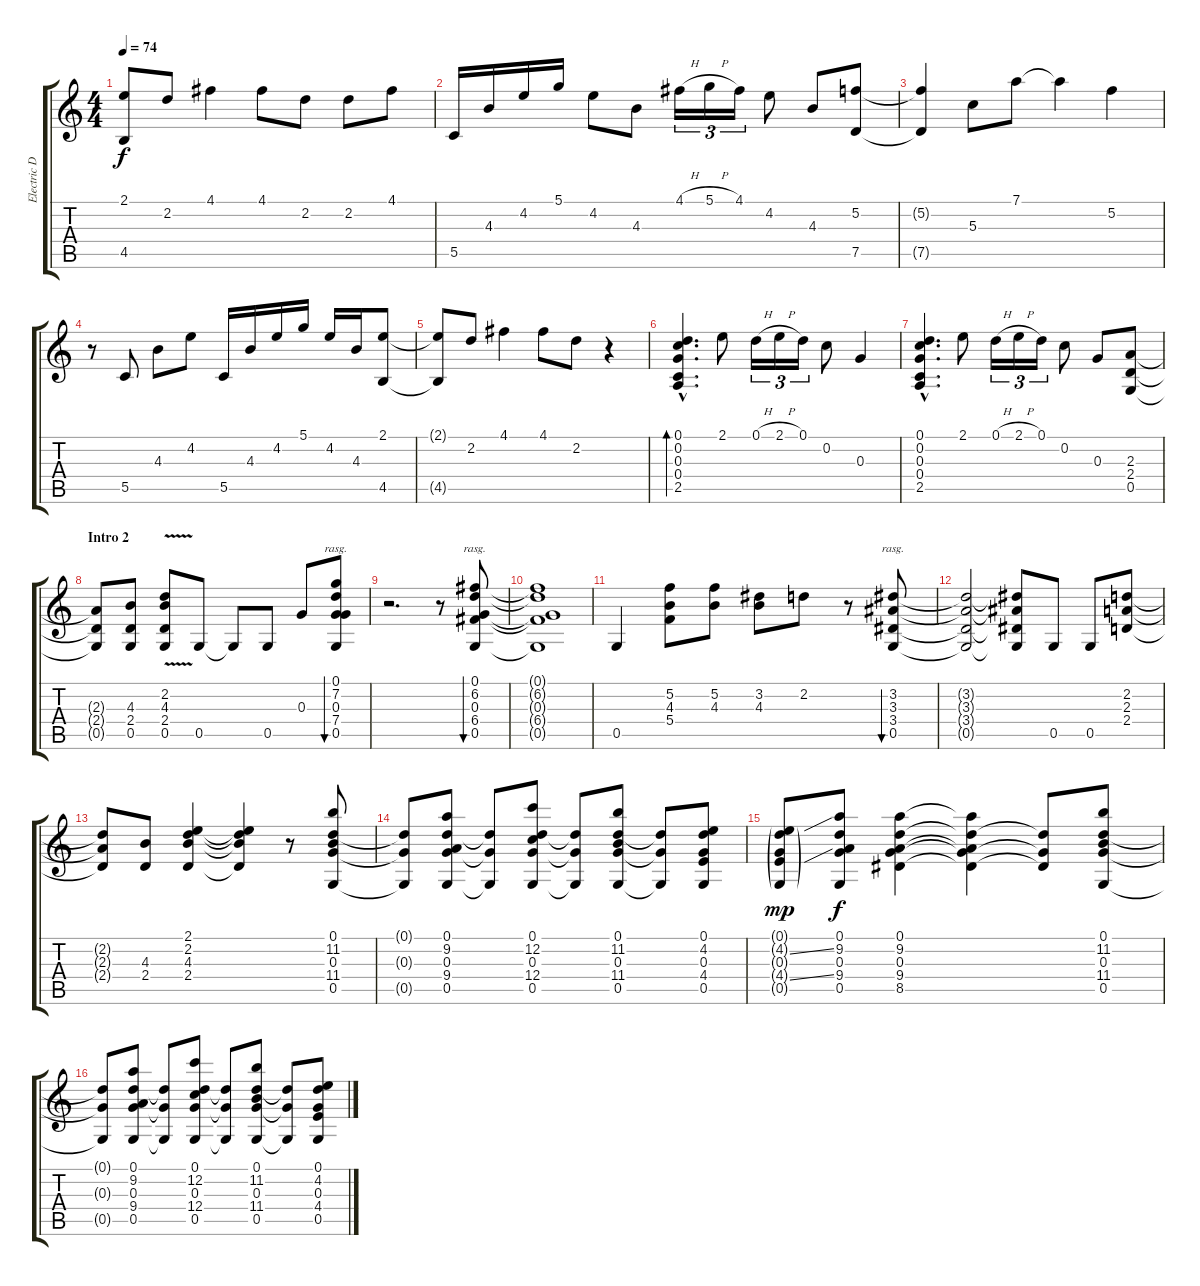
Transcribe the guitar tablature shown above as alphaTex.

\track ("Electric DGCGCD" "Electric D") {instrument electricguitarjazz}
\staff {score tabs}
\tuning (D4 C4 G3 C3 G2 D2) {hide}
\ts (4 4)
\tempo 74
\clef g2
\ks c
(2.1{t} 4.5{t}).8{dy f} 2.2.8 4.1.4 4.1.8 2.2.8 2.2.8 4.1.8 |
5.5.16 4.3.16 4.2.16 5.1.16 4.2.8 4.3.8 4.1{h}.16{tu (3 2)} 5.1{h}.16{tu (3 2)} 4.1.16{tu (3 2)} 4.2.8 4.3.8 (5.2 7.5).8 |
(5.2{t} 7.5{t}).4 5.3.8 7.1.8 7.1{t}.4 5.2.4 |
r.8 5.5.8 4.3.8 4.2.8 5.5.16 4.3.16 4.2.16 5.1.16 4.2.16 4.3.16 (2.1 4.5).8 |
(2.1{t} 4.5{t}).8 2.2.8 4.1.4 4.1.8 2.2.8 r.4 |
(0.1{hac} 0.2{hac} 0.3{hac} 0.4{hac} 2.5{hac}).4{d bd 120} 2.1.8 0.1{h}.16{tu (3 2)} 2.1{h}.16{tu (3 2)} 0.1.16{tu (3 2)} 0.2.8 0.3.4 |
(0.1{hac} 0.2{hac} 0.3{hac} 0.4{hac} 2.5{hac}).4{d} 2.1.8 0.1{h}.16{tu (3 2)} 2.1{h}.16{tu (3 2)} 0.1.16{tu (3 2)} 0.2.8 0.3.8 (2.3 2.4 0.5).8 |
\section ("" "Intro 2")
(2.3{t} 2.4{t} 0.5{t}).8 (4.3 2.4 0.5).8 (2.2{v} 4.3 2.4 0.5).8 0.5.8 0.5{t}.8 0.5.8 0.3.8 (0.1 7.2 0.3 7.4 0.5).8{bu 120 rasg ii} |
r.2{d} r.8 (0.1 6.2 0.3 6.4 0.5).8{bu 240 rasg ii} |
(0.1{t} 6.2{t} 0.3{t} 6.4{t} 0.5{t}).1 |
0.5.4 (5.2 4.3 5.4).8 (5.2 4.3).8 (3.2 4.3).8 2.2.8 r.8 (3.2 3.3 3.4 0.5).8{bu 240 rasg ii} |
(3.2{t} 3.3{t} 3.4{t} 0.5{t}).2 (3.2{t} 3.3{t} 3.4{t} 0.5{t}).8 0.5.8 0.5.8 (2.2 2.3 2.4).8 |
(2.2{t} 2.3{t} 2.4{t}).8 (4.3 2.4).8 (2.1 2.2 4.3 2.4).4 (2.1{t} 2.2{t} 4.3{t} 2.4{t}).4 r.8 (0.1 11.2 0.3 11.4 0.5).8 |
(0.1{t} 0.3{t} 0.5{t}).8 (0.1 9.2 0.3 9.4 0.5).8 (0.1{t} 0.3{t} 0.5{t}).8 (0.1 12.2 0.3 12.4 0.5).8 (0.1{t} 0.3{t} 0.5{t}).8 (0.1 11.2 0.3 11.4 0.5).8 (0.1{t} 0.3{t} 0.5{t}).8 (0.1 4.2 0.3 4.4 0.5).8 |
(0.1{g} 4.2{ss g} 0.3{g} 4.4{ss g} 0.5{g}).8{dy mp} (0.1 9.2 0.3 9.4 0.5).8{dy f} (0.1 9.2 0.3 9.4 8.5).4 (0.1{t} 9.2{t} 0.3{t} 9.4{t} 8.5{t}).4 (0.1{t} 0.3{t} 8.5{t}).8 (0.1 11.2 0.3 11.4 0.5).8 |
(0.1{t} 0.3{t} 0.5{t}).8 (0.1 9.2 0.3 9.4 0.5).8 (0.1{t} 0.3{t} 0.5{t}).8 (0.1 12.2 0.3 12.4 0.5).8 (0.1{t} 0.3{t} 0.5{t}).8 (0.1 11.2 0.3 11.4 0.5).8 (0.1{t} 0.3{t} 0.5{t}).8 (0.1 4.2 0.3 4.4 0.5).8
